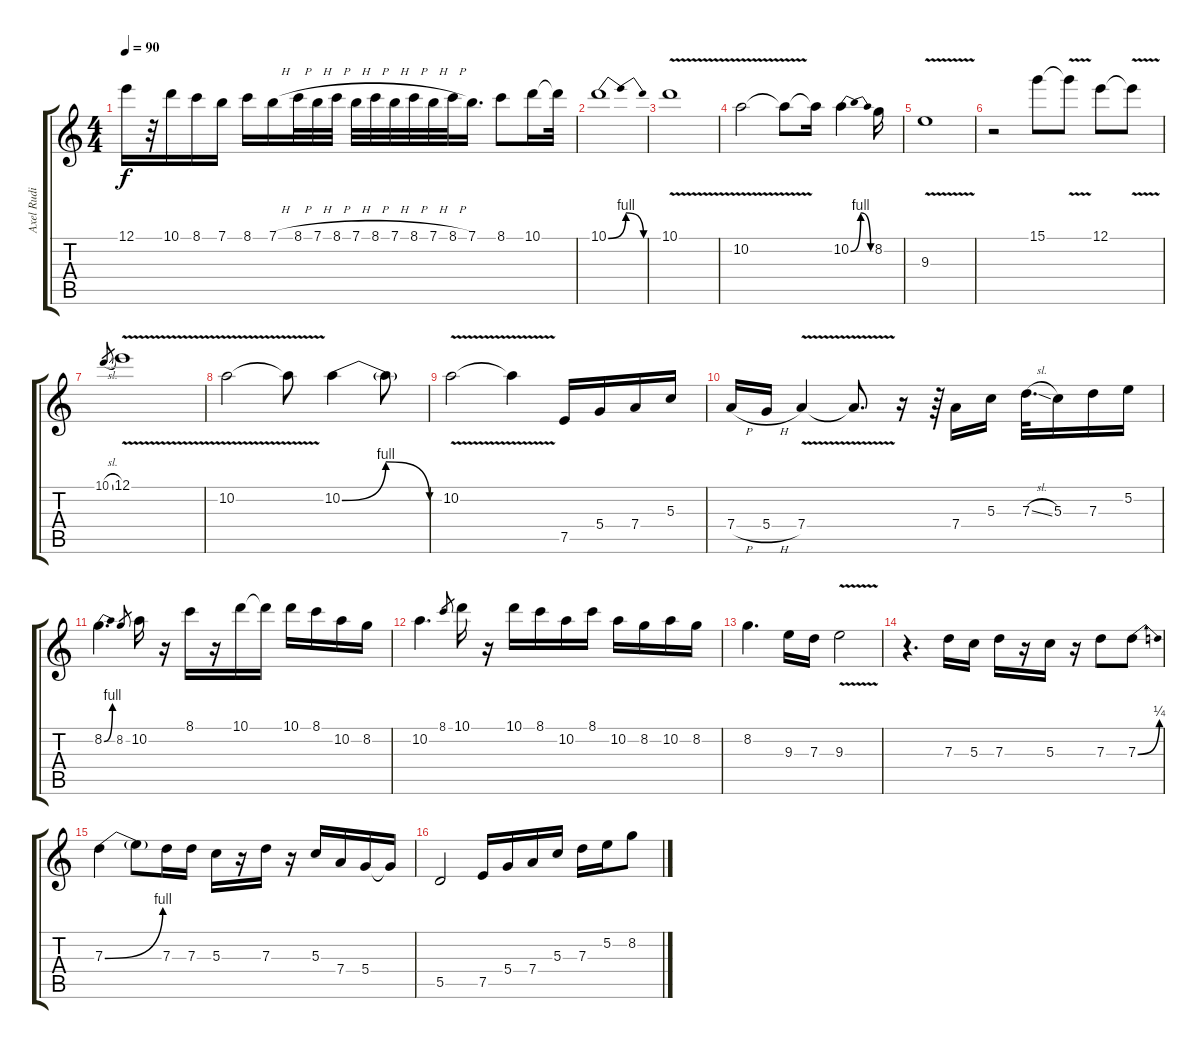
\track ("Axel Rudi Pell" "Axel Rudi ") {instrument distortionguitar}
\staff {score tabs}
\tuning (E4 B3 G3 D3 A2 E2) {hide}
\ts (4 4)
\tempo 90
\clef g2
\ks c
12.1.16{dy f} r.32 10.1.16 8.1.16 7.1.16 8.1.16 7.1{h}.16 8.1{h}.32 7.1{h}.32 8.1{h}.32 7.1{h}.32 8.1{h}.32 7.1{h}.32 8.1{h}.32 7.1{h}.32 8.1{h}.32 7.1.16{d} 8.1.8 10.1.16 10.1{t}.32 |
10.1{be (bendrelease 0 0 15 4 45 4 60 0)}.1 |
10.1{v}.1 |
10.2{v}.2 10.2{t}.8 10.2{t}.16 10.2{be (bendrelease 0 0 15 4 45 4 60 0)}.4 8.2.16 |
9.3{v}.1 |
r.2 15.1.8 15.1{v t}.8 12.1.8 12.1{v t}.8 |
10.1{sl}.8{gr} 12.1{v}.1 |
10.2{v}.2 10.2{t}.8 10.2{be (bendrelease 0 0 15 4 45 4 60 0)}.4 10.2{t}.8 |
10.2{v}.2 10.2{t}.4 7.5.16{instrument electricguitarjazz} 5.4.16 7.4.16 5.3.16 |
7.4{h}.16 5.4{h}.16 7.4{v}.4 7.4{t}.8{d} r.16 r.64 7.4.16 5.3.16 7.3{sl}.32{d} 5.3.16 7.3.16 5.2.16 |
8.2{be (bend 0 0 60 4)}.4{d} 8.2.8{gr} 10.2.16 r.16 8.1.16 r.16 10.1.16 10.1{t}.16 10.1.16 8.1.16 10.2.16 8.2.16 |
10.2.4{d} 8.1.8{gr} 10.1.16 r.16 10.1.16 8.1.16 10.2.16 8.1.16 10.2.16 8.2.16 10.2.16 8.2.16 |
8.2.4{d} 9.3.16 7.3.16 9.3{v}.2 |
r.4{d} 7.3.16 5.3.16 7.3.16 r.16 5.3.16 r.16 7.3.8 7.3{be (bend 0 0 60 1)}.8 |
7.3{be (bend 0 0 60 4)}.4 7.3{t}.8 7.3.16 7.3.16 5.3.16 r.16 7.3.16 r.16 5.3.16 7.4.16 5.4.16 5.4{t}.16 |
5.5.2 7.5.16 5.4.16 7.4.16 5.3.16 7.3.16 5.2.16 8.2.8
